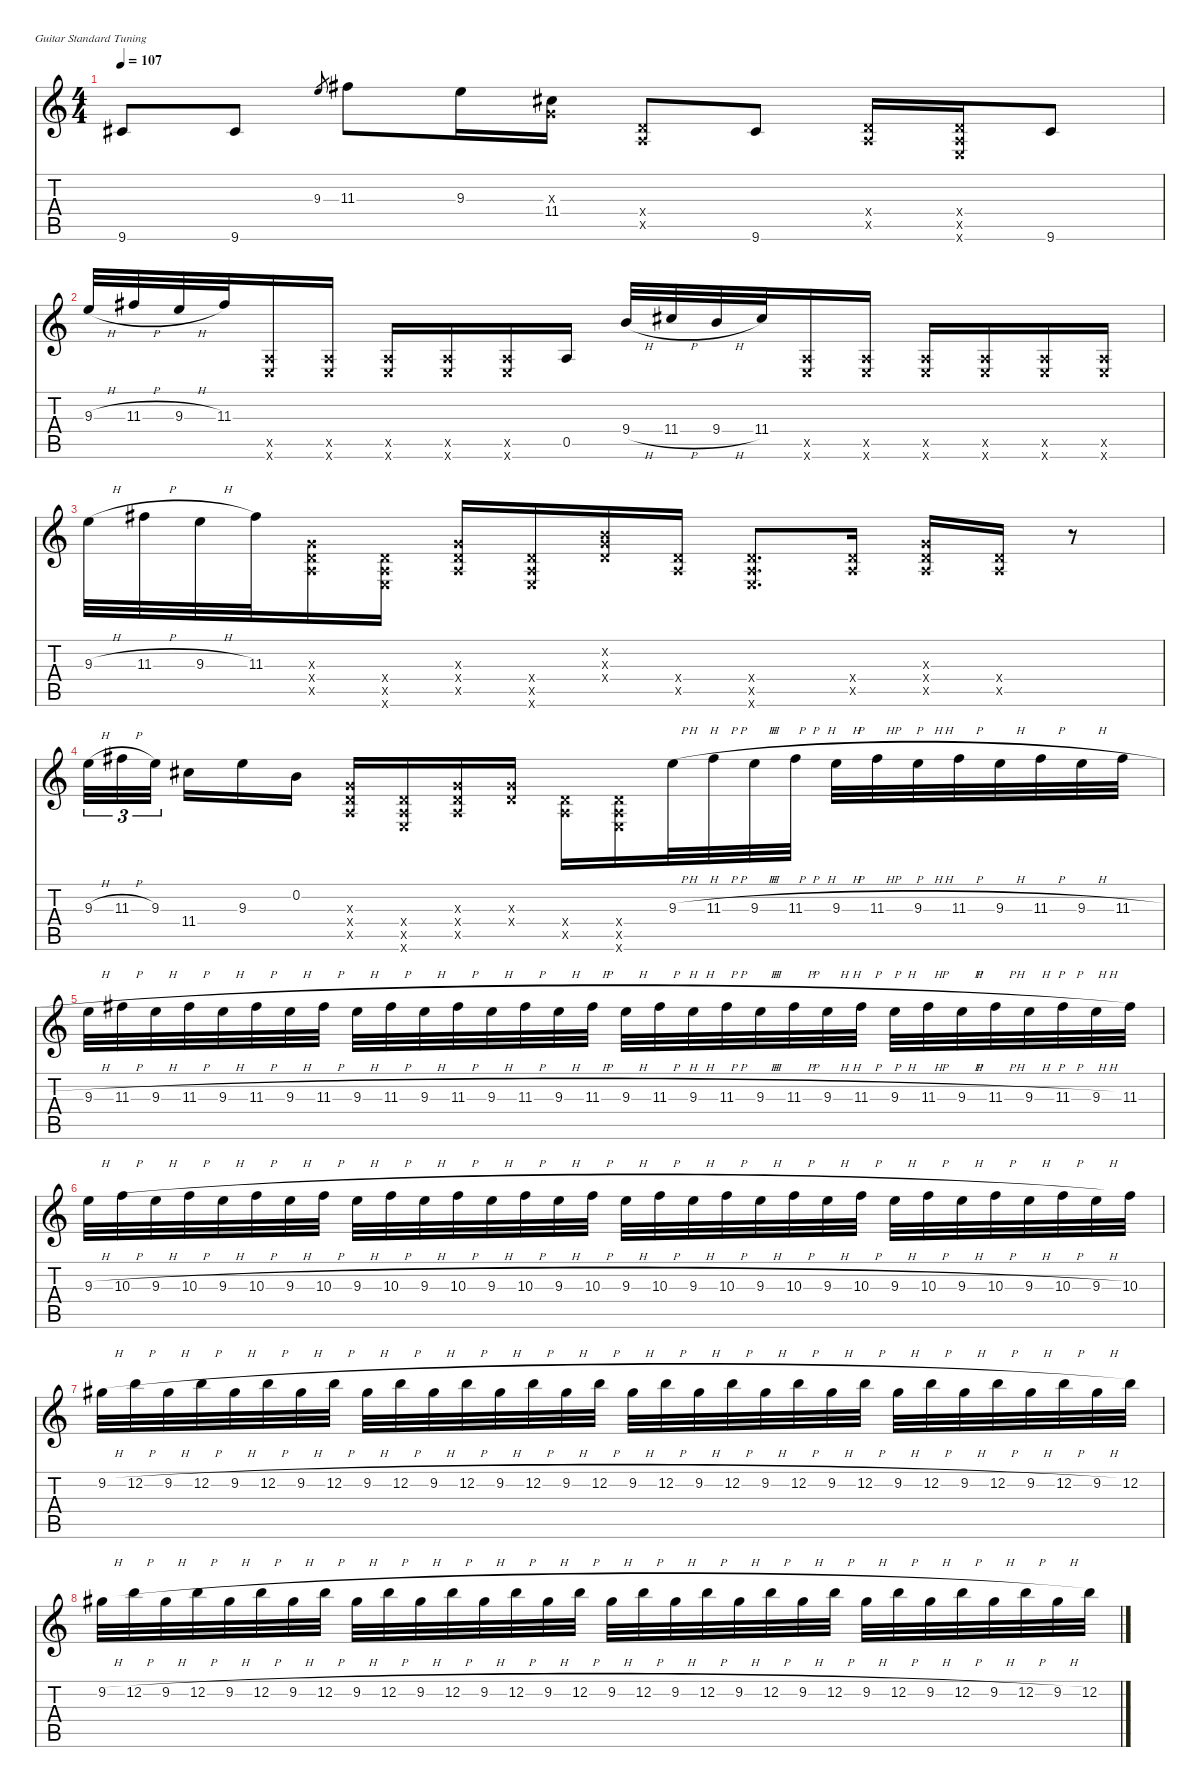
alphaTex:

\defaultSystemsLayout 4
\hideDynamics
\bracketExtendMode nobrackets
\singleTrackTrackNamePolicy hidden
\multiTrackTrackNamePolicy hidden
\firstSystemTrackNameMode fullname
\firstSystemTrackNameOrientation horizontal
\otherSystemsTrackNameOrientation horizontal
\track ("Jimi" "dist.guit.") {instrument distortionguitar}
\staff {score tabs}
\tuning (E4 B3 G3 D3 A2 E2)
\ts (4 4)
\tempo 107
\clef g2
\ks c
9.6{acc #}.8{dy f beam Up} 9.6{acc #}.8{beam Up} 9.3.8{gr dy mf beam Up} 11.3{acc #}.8{dy f beam Down} 9.3.16{beam Down} (0.3{x} 11.4{acc #}).16{beam Down} (0.4{x} 0.5{x}).8{beam Up} 9.6{acc #}.8{beam Up} (0.4{x} 0.5{x}).16{beam Up} (0.4{x} 0.5{x} 0.6{x}).16{beam Up} 9.6{acc #}.8{beam Up} |
9.3{h}.32{beam Up} 11.3{h acc #}.32{beam Up} 9.3{h}.32{beam Up} 11.3{acc #}.32{beam Up} (0.5{x} 0.6{x}).16{beam Up} (0.5{x} 0.6{x}).16{beam Up} (0.5{x} 0.6{x}).16{beam Up} (0.5{x} 0.6{x}).16{beam Up} (0.5{x} 0.6{x}).16{beam Up} 0.5.16{beam Up} 9.4{h}.32{beam Up} 11.4{h acc #}.32{beam Up} 9.4{h}.32{beam Up} 11.4{acc #}.32{beam Up} (0.5{x} 0.6{x}).16{beam Up} (0.5{x} 0.6{x}).16{beam Up} (0.5{x} 0.6{x}).16{beam Up} (0.5{x} 0.6{x}).16{beam Up} (0.5{x} 0.6{x}).16{beam Up} (0.5{x} 0.6{x}).16{beam Up} |
9.3{h}.32{beam Down} 11.3{h acc #}.32{beam Down} 9.3{h}.32{beam Down} 11.3{acc #}.32{beam Down} (0.3{x} 0.4{x} 0.5{x}).16{beam Down} (0.4{x} 0.5{x} 0.6{x}).16{beam Down} (0.3{x} 0.4{x} 0.5{x}).16{beam Up} (0.4{x} 0.5{x} 0.6{x}).16{beam Up} (0.2{x} 0.3{x} 0.4{x}).16{beam Up} (0.4{x} 0.5{x}).16{beam Up} (0.4{x} 0.5{x} 0.6{x}).8{d beam Up} (0.4{x} 0.5{x}).16{beam Up} (0.3{x} 0.4{x} 0.5{x}).16{beam Up} (0.4{x} 0.5{x}).16{beam Up} r.8{beam Up} |
9.3{h}.32{tu (3 2) beam Down} 11.3{h acc #}.32{tu (3 2) beam Down} 9.3.32{tu (3 2) beam Down} 11.4{acc #}.16{beam Down} 9.3.16{beam Down} 0.2.16{beam Down} (0.3{x} 0.4{x} 0.5{x}).16{beam Up} (0.4{x} 0.5{x} 0.6{x}).16{beam Up} (0.3{x} 0.4{x} 0.5{x}).16{beam Up} (0.3{x} 0.4{x}).16{beam Up} (0.4{x} 0.5{x}).16{beam Down} (0.4{x} 0.5{x} 0.6{x}).16{beam Down} 9.3{h}.32{beam Down} 11.3{h acc #}.32{beam Down} 9.3{h}.32{beam Down} 11.3{h acc #}.32{beam Down} 9.3{h}.32{beam Down} 11.3{h acc #}.32{beam Down} 9.3{h}.32{beam Down} 11.3{h acc #}.32{beam Down} 9.3{h}.32{beam Down} 11.3{h acc #}.32{beam Down} 9.3{h}.32{beam Down} 11.3{h acc #}.32{beam Down} |
9.3{h}.32{beam Down} 11.3{h acc #}.32{beam Down} 9.3{h}.32{beam Down} 11.3{h acc #}.32{beam Down} 9.3{h}.32{beam Down} 11.3{h acc #}.32{beam Down} 9.3{h}.32{beam Down} 11.3{h acc #}.32{beam Down} 9.3{h}.32{beam Down} 11.3{h acc #}.32{beam Down} 9.3{h}.32{beam Down} 11.3{h acc #}.32{beam Down} 9.3{h}.32{beam Down} 11.3{h acc #}.32{beam Down} 9.3{h}.32{beam Down} 11.3{h acc #}.32{beam Down} 9.3{h}.32{beam Down} 11.3{h acc #}.32{beam Down} 9.3{h}.32{beam Down} 11.3{h acc #}.32{beam Down} 9.3{h}.32{beam Down} 11.3{h acc #}.32{beam Down} 9.3{h}.32{beam Down} 11.3{h acc #}.32{beam Down} 9.3{h}.32{beam Down} 11.3{h acc #}.32{beam Down} 9.3{h}.32{beam Down} 11.3{h acc #}.32{beam Down} 9.3{h}.32{beam Down} 11.3{h acc #}.32{beam Down} 9.3{h}.32{beam Down} 11.3{acc #}.32{beam Down} |
9.3{h}.32{beam Down} 10.3{h}.32{beam Down} 9.3{h}.32{beam Down} 10.3{h}.32{beam Down} 9.3{h}.32{beam Down} 10.3{h}.32{beam Down} 9.3{h}.32{beam Down} 10.3{h}.32{beam Down} 9.3{h}.32{beam Down} 10.3{h}.32{beam Down} 9.3{h}.32{beam Down} 10.3{h}.32{beam Down} 9.3{h}.32{beam Down} 10.3{h}.32{beam Down} 9.3{h}.32{beam Down} 10.3{h}.32{beam Down} 9.3{h}.32{beam Down} 10.3{h}.32{beam Down} 9.3{h}.32{beam Down} 10.3{h}.32{beam Down} 9.3{h}.32{beam Down} 10.3{h}.32{beam Down} 9.3{h}.32{beam Down} 10.3{h}.32{beam Down} 9.3{h}.32{beam Down} 10.3{h}.32{beam Down} 9.3{h}.32{beam Down} 10.3{h}.32{beam Down} 9.3{h}.32{beam Down} 10.3{h}.32{beam Down} 9.3{h}.32{beam Down} 10.3.32{beam Down} |
9.2{h acc #}.32{beam Down} 12.2{h}.32{beam Down} 9.2{h acc #}.32{beam Down} 12.2{h}.32{beam Down} 9.2{h acc #}.32{beam Down} 12.2{h}.32{beam Down} 9.2{h acc #}.32{beam Down} 12.2{h}.32{beam Down} 9.2{h acc #}.32{beam Down} 12.2{h}.32{beam Down} 9.2{h acc #}.32{beam Down} 12.2{h}.32{beam Down} 9.2{h acc #}.32{beam Down} 12.2{h}.32{beam Down} 9.2{h acc #}.32{beam Down} 12.2{h}.32{beam Down} 9.2{h acc #}.32{beam Down} 12.2{h}.32{beam Down} 9.2{h acc #}.32{beam Down} 12.2{h}.32{beam Down} 9.2{h acc #}.32{beam Down} 12.2{h}.32{beam Down} 9.2{h acc #}.32{beam Down} 12.2{h}.32{beam Down} 9.2{h acc #}.32{beam Down} 12.2{h}.32{beam Down} 9.2{h acc #}.32{beam Down} 12.2{h}.32{beam Down} 9.2{h acc #}.32{beam Down} 12.2{h}.32{beam Down} 9.2{h acc #}.32{beam Down} 12.2.32{beam Down} |
9.2{h acc #}.32{beam Down} 12.2{h}.32{beam Down} 9.2{h acc #}.32{beam Down} 12.2{h}.32{beam Down} 9.2{h acc #}.32{beam Down} 12.2{h}.32{beam Down} 9.2{h acc #}.32{beam Down} 12.2{h}.32{beam Down} 9.2{h acc #}.32{beam Down} 12.2{h}.32{beam Down} 9.2{h acc #}.32{beam Down} 12.2{h}.32{beam Down} 9.2{h acc #}.32{beam Down} 12.2{h}.32{beam Down} 9.2{h acc #}.32{beam Down} 12.2{h}.32{beam Down} 9.2{h acc #}.32{beam Down} 12.2{h}.32{beam Down} 9.2{h acc #}.32{beam Down} 12.2{h}.32{beam Down} 9.2{h acc #}.32{beam Down} 12.2{h}.32{beam Down} 9.2{h acc #}.32{beam Down} 12.2{h}.32{beam Down} 9.2{h acc #}.32{beam Down} 12.2{h}.32{beam Down} 9.2{h acc #}.32{beam Down} 12.2{h}.32{beam Down} 9.2{h acc #}.32{beam Down} 12.2{h}.32{beam Down} 9.2{h acc #}.32{beam Down} 12.2.32{beam Down}
